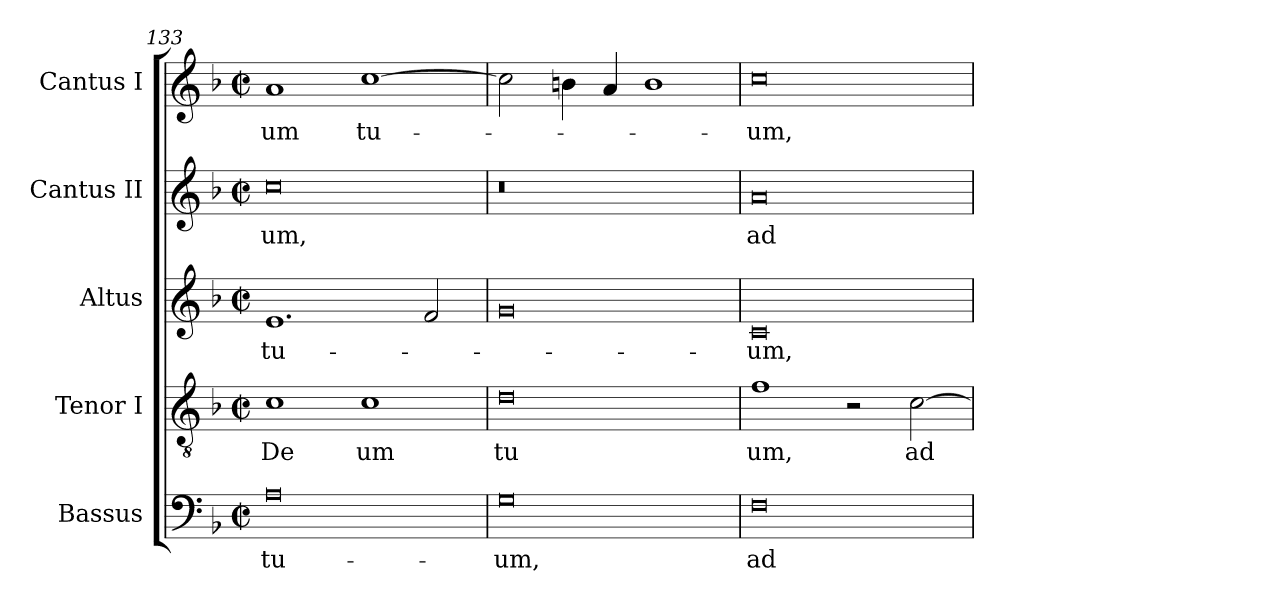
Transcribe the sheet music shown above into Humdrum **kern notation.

**kern	**text	**kern	**text	**kern	**text	**kern	**text	**kern	**text
*part5	*part5	*part4	*part4	*part3	*part3	*part2	*part2	*part1	*part1
*staff5	*staff5	*staff4	*staff4	*staff3	*staff3	*staff2	*staff2	*staff1	*staff1
*I"Bassus	*	*I"Tenor I	*	*I"Altus	*	*I"Cantus II	*	*I"Cantus I	*
*clefF4	*	*clefGv2	*	*clefG2	*	*clefG2	*	*clefG2	*
*k[b-]	*	*k[b-]	*	*k[b-]	*	*k[b-]	*	*k[b-]	*
*F:	*	*F:	*	*F:	*	*F:	*	*F:	*
*M2/2	*	*M2/2	*	*M2/2	*	*M2/2	*	*M2/2	*
*met(c|)	*	*met(c|)	*	*met(c|)	*	*met(c|)	*	*met(c|)	*
=133	=133	=133	=133	=133	=133	=133	=133	=133	=133
!	!LO:LY:b:cj	!	!LO:LY:b:cj	!	!LO:LY:b:cj	!	!LO:LY:b:cj	!	!LO:LY:b:cj
0A	tu-	1c	De	1.e	tu-	0cc	um,	1a	-um
!	!	!	!LO:LY:b:cj	!	!	!	!	!	!LO:LY:b:cj
.	.	1c	um	.	.	.	.	[>1cc	tu-
.	.	.	.	2f/	.	.	.	.	.
=134	=134	=134	=134	=134	=134	=134	=134	=134	=134
!	!LO:LY:b:cj	!	!LO:LY:b:cj	!	!	!	!	!	!
0G	-um,	0d	tu	0g	.	0r	.	2cc\]	.
.	.	.	.	.	.	.	.	4bn\	.
.	.	.	.	.	.	.	.	4a/	.
.	.	.	.	.	.	.	.	1b	.
=135	=135	=135	=135	=135	=135	=135	=135	=135	=135
!	!LO:LY:b:cj	!	!LO:LY:b:cj	!	!LO:LY:b:cj	!	!LO:LY:b:cj	!	!LO:LY:b:cj
0F	ad	1f	um,	0c	-um,	0a	ad	0cc	-um,
.	.	2r	.	.	.	.	.	.	.
!	!	!	!LO:LY:b:cj	!	!	!	!	!	!
.	.	[>2c\	ad	.	.	.	.	.	.
=	=	=	=	=	=	=	=	=	=
*-	*-	*-	*-	*-	*-	*-	*-	*-	*-
